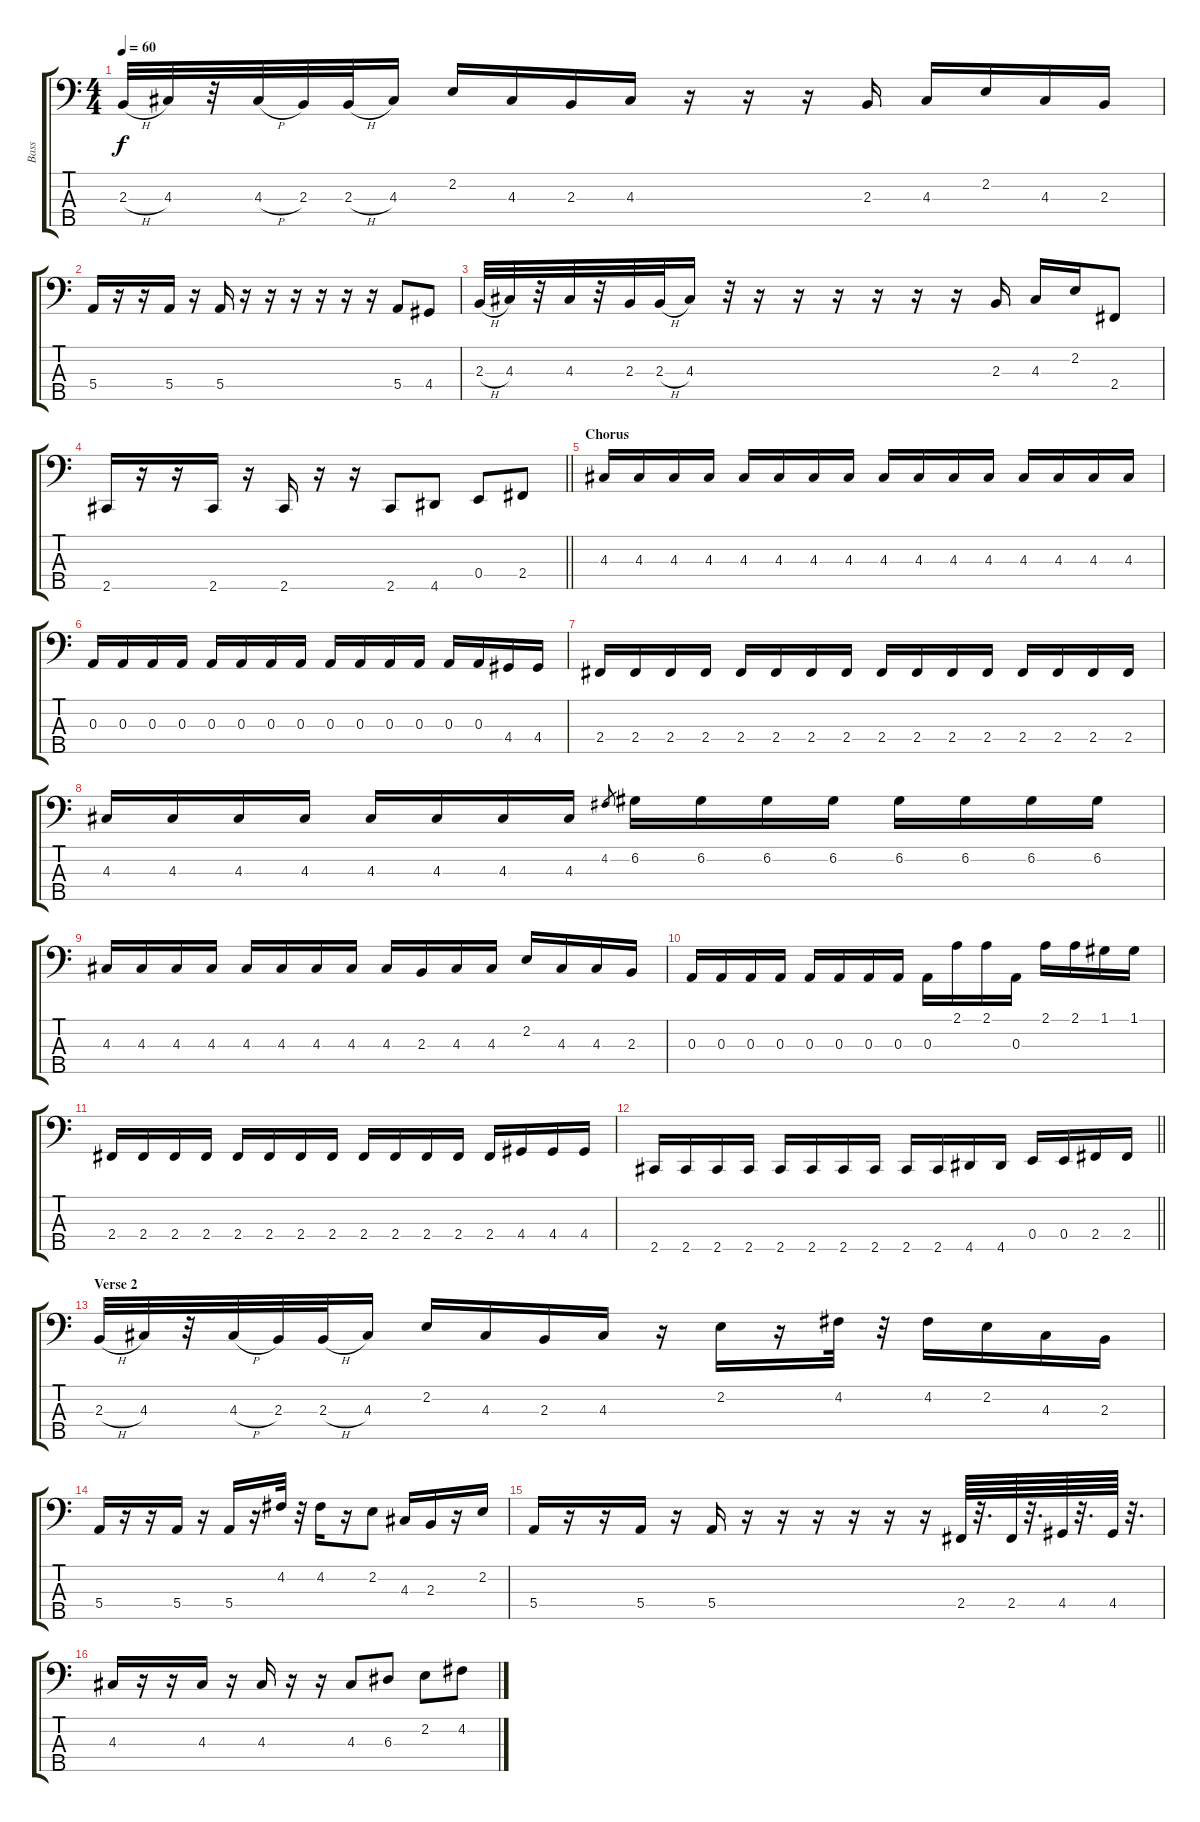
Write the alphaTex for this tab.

\track ("Bass" "Bass") {instrument electricbassfinger}
\staff {score tabs}
\tuning (G2 D2 A1 E1 B0) {hide}
\ts (4 4)
\tempo 60
\clef f4
\ks c
2.3{h}.32{dy f} 4.3.32 r.32 4.3{h}.32 2.3.32 2.3{h}.32 4.3.16 2.2.16 4.3.16 2.3.16 4.3.16 r.16 r.16 r.16 2.3.16 4.3.16 2.2.16 4.3.16 2.3.16 |
5.4.16 r.16 r.16 5.4.16 r.16 5.4.16 r.16 r.16 r.16 r.16 r.16 r.16 5.4.8 4.4.8 |
2.3{h}.32 4.3.32 r.32 4.3.32 r.32 2.3.32 2.3{h}.32 4.3.16 r.32 r.16 r.16 r.16 r.16 r.16 r.16 2.3.16 4.3.16 2.2.16 2.4.8 |
\barLineRight lightlight
2.5.16 r.16 r.16 2.5.16 r.16 2.5.16 r.16 r.16 2.5.8 4.5.8 0.4.8 2.4.8 |
\section ("" "Chorus")
4.3.16 4.3.16 4.3.16 4.3.16 4.3.16 4.3.16 4.3.16 4.3.16 4.3.16 4.3.16 4.3.16 4.3.16 4.3.16 4.3.16 4.3.16 4.3.16 |
0.3.16 0.3.16 0.3.16 0.3.16 0.3.16 0.3.16 0.3.16 0.3.16 0.3.16 0.3.16 0.3.16 0.3.16 0.3.16 0.3.16 4.4.16 4.4.16 |
2.4.16 2.4.16 2.4.16 2.4.16 2.4.16 2.4.16 2.4.16 2.4.16 2.4.16 2.4.16 2.4.16 2.4.16 2.4.16 2.4.16 2.4.16 2.4.16 |
4.3.16 4.3.16 4.3.16 4.3.16 4.3.16 4.3.16 4.3.16 4.3.16 4.2.8{gr} 6.2.16 6.2.16 6.2.16 6.2.16 6.2.16 6.2.16 6.2.16 6.2.16 |
4.3.16 4.3.16 4.3.16 4.3.16 4.3.16 4.3.16 4.3.16 4.3.16 4.3.16 2.3.16 4.3.16 4.3.16 2.2.16 4.3.16 4.3.16 2.3.16 |
0.3.16 0.3.16 0.3.16 0.3.16 0.3.16 0.3.16 0.3.16 0.3.16 0.3.16 2.1.16 2.1.16 0.3.16 2.1.16 2.1.16 1.1.16 1.1.16 |
2.4.16 2.4.16 2.4.16 2.4.16 2.4.16 2.4.16 2.4.16 2.4.16 2.4.16 2.4.16 2.4.16 2.4.16 2.4.16 4.4.16 4.4.16 4.4.16 |
\barLineRight lightlight
2.5.16 2.5.16 2.5.16 2.5.16 2.5.16 2.5.16 2.5.16 2.5.16 2.5.16 2.5.16 4.5.16 4.5.16 0.4.16 0.4.16 2.4.16 2.4.16 |
\section ("" "Verse 2")
2.3{h}.32 4.3.32 r.32 4.3{h}.32 2.3.32 2.3{h}.32 4.3.16 2.2.16 4.3.16 2.3.16 4.3.16 r.16 2.2.16 r.16 4.2.32 r.32 4.2.16 2.2.16 4.3.16 2.3.16 |
5.4.16 r.16 r.16 5.4.16 r.16 5.4.16 r.16 4.2.32 r.32 4.2.16 r.16 2.2.8 4.3.16 2.3.16 r.16 2.2.16 |
5.4.16 r.16 r.16 5.4.16 r.16 5.4.16 r.16 r.16 r.16 r.16 r.16 r.16 2.4.64 r.32{d} 2.4.64 r.32{d} 4.4.64 r.32{d} 4.4.64 r.32{d} |
4.3.16 r.16 r.16 4.3.16 r.16 4.3.16 r.16 r.16 4.3.8 6.3.8 2.2.8 4.2.8
